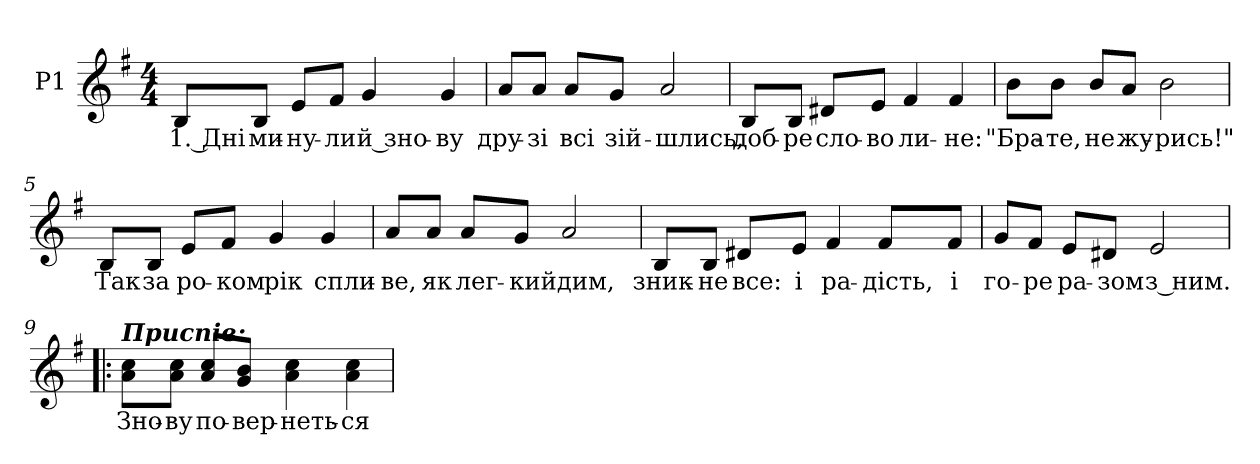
**kern	**text
*part1	*part1
*staff1	*staff1
*I"P1	*
!!LO:PB:g=z
*clefG2	*
*k[f#]	*
*G:	*
*M4/4	*
=1	=1
!	!LO:LY:b:color=#000000
8Bi/L	1. Дні
!	!LO:LY:b:color=#000000
8Bi/J	ми-
!	!LO:LY:b:color=#000000
8ei/L	-ну-
!	!LO:LY:b:color=#000000
8f#i/J	-ли
!	!LO:LY:b:color=#000000
4gi/	й зно-
!	!LO:LY:b:color=#000000
4gi/	-ву
=2	=2
!	!LO:LY:b:color=#000000
8ai/L	дру-
!	!LO:LY:b:color=#000000
8ai/J	-зі
!	!LO:LY:b:color=#000000
8ai/L	всі
!	!LO:LY:b:color=#000000
8gi/J	зій-
!	!LO:LY:b:color=#000000
2ai/	-шлись,
=3	=3
!	!LO:LY:b:color=#000000
8Bi/L	доб-
!	!LO:LY:b:color=#000000
8Bi/J	-ре
!	!LO:LY:b:color=#000000
8d#Xi/L	сло-
!	!LO:LY:b:color=#000000
8ei/J	-во
!	!LO:LY:b:color=#000000
4f#i/	ли-
!	!LO:LY:b:color=#000000
4f#i/	-не:
!!LO:LB:g=z
=4	=4
!	!LO:LY:b:color=#000000
8bi\L	"Бра-
!	!LO:LY:b:color=#000000
8bi\J	-те,
!	!LO:LY:b:color=#000000
8bi/L	не
!	!LO:LY:b:color=#000000
8ai/J	жу-
!	!LO:LY:b:color=#000000
2bi\	-рись!"
=5	=5
!	!LO:LY:b:color=#000000
8Bi/L	Так
!	!LO:LY:b:color=#000000
8Bi/J	за
!	!LO:LY:b:color=#000000
8ei/L	ро-
!	!LO:LY:b:color=#000000
8f#i/J	-ком
!	!LO:LY:b:color=#000000
4gi/	рік
!	!LO:LY:b:color=#000000
4gi/	спли-
=6	=6
!	!LO:LY:b:color=#000000
8ai/L	-ве,
!	!LO:LY:b:color=#000000
8ai/J	як
!	!LO:LY:b:color=#000000
8ai/L	лег-
!	!LO:LY:b:color=#000000
8gi/J	-кий
!	!LO:LY:b:color=#000000
2ai/	дим,
!!LO:LB:g=z
=7	=7
!	!LO:LY:b:color=#000000
8Bi/L	зник-
!	!LO:LY:b:color=#000000
8Bi/J	-не
!	!LO:LY:b:color=#000000
8d#Xi/L	все:
!	!LO:LY:b:color=#000000
8ei/J	і
!	!LO:LY:b:color=#000000
4f#i/	ра-
!	!LO:LY:b:color=#000000
8f#i/L	-дість,
!	!LO:LY:b:color=#000000
8f#i/J	і
=8	=8
!	!LO:LY:b:color=#000000
8gi/L	го-
!	!LO:LY:b:color=#000000
8f#i/J	-ре
!	!LO:LY:b:color=#000000
8ei/L	ра-
!	!LO:LY:b:color=#000000
8d#Xi/J	-зом
!	!LO:LY:b:color=#000000
2ei/	з ним.
=9!|:	=9!|:
!LO:TX:a:Bi:t=Приспів&colon;	!
!	!LO:LY:b:color=#000000
8ai\ 8cci\L	Зно-
!	!LO:LY:b:color=#000000
8ai\ 8cci\J	-ву
!	!LO:LY:b:color=#000000
8ai/ 8cci/L	по-
!	!LO:LY:b:color=#000000
8gi/ 8bi/J	-вер-
!	!LO:LY:b:color=#000000
4ai\ 4cci	-неть-
!	!LO:LY:b:color=#000000
4ai\ 4cci	-ся
=	=
*-	*-
